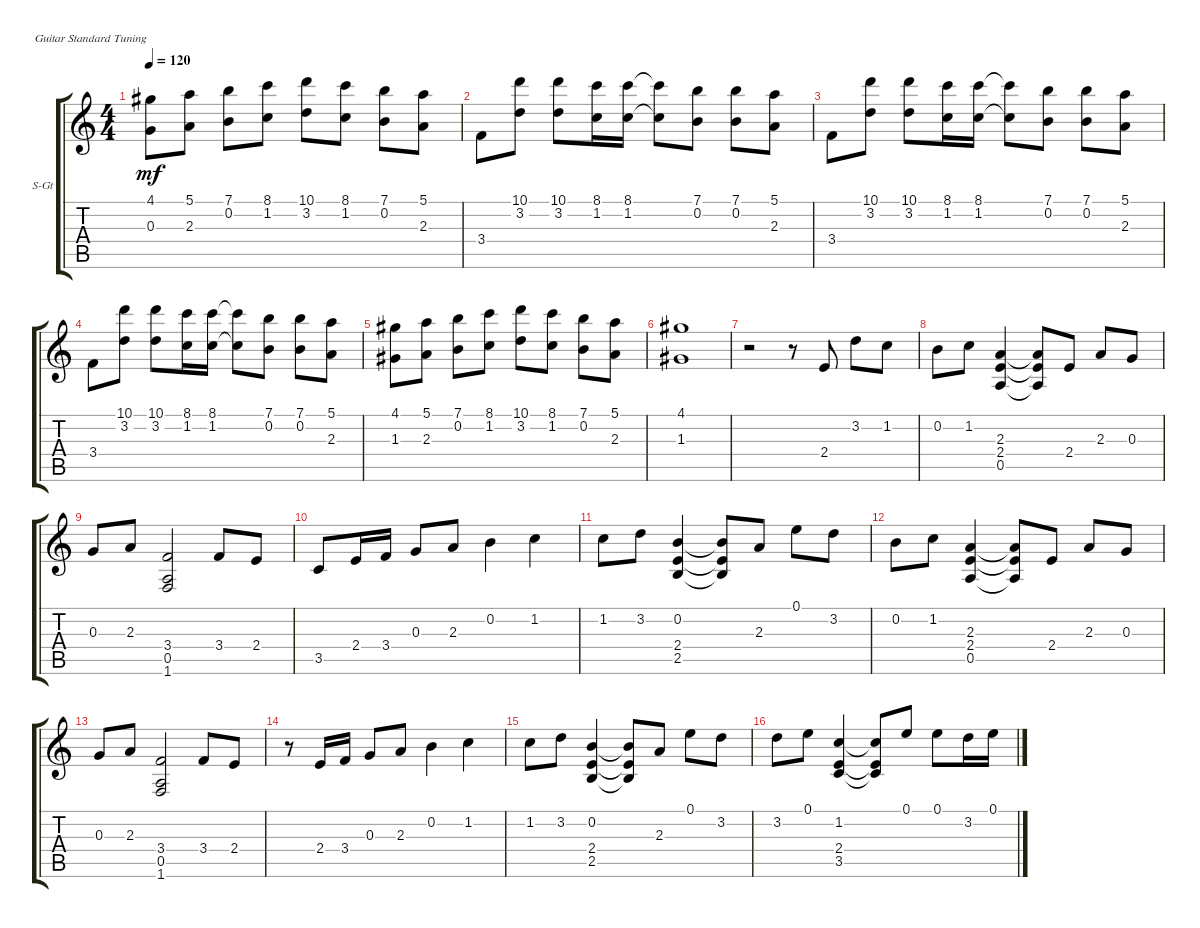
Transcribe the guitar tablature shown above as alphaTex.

\defaultSystemsLayout 4
\bracketExtendMode groupsimilarinstruments
\firstSystemTrackNameOrientation horizontal
\otherSystemsTrackNameOrientation horizontal
\track ("Steel Guitar" "S-Gt") {instrument acousticguitarsteel}
\staff {score tabs}
\tuning (E4 B3 G3 D3 A2 E2)
\ts (4 4)
\tempo 120
\clef g2
\ks c
(4.1 0.3).8{dy mf} (5.1 2.3).8 (7.1 0.2).8 (8.1 1.2).8 (10.1 3.2).8 (8.1 1.2).8 (7.1 0.2).8 (5.1 2.3).8 |
3.4.8 (10.1 3.2).8 (10.1 3.2).8 (8.1 1.2).16 (8.1 1.2).16 (8.1{t} 1.2{t}).8 (7.1 0.2).8 (7.1 0.2).8 (5.1 2.3).8 |
3.4.8 (10.1 3.2).8 (10.1 3.2).8 (8.1 1.2).16 (8.1 1.2).16 (8.1{t} 1.2{t}).8 (7.1 0.2).8 (7.1 0.2).8 (5.1 2.3).8 |
3.4.8 (10.1 3.2).8 (10.1 3.2).8 (8.1 1.2).16 (8.1 1.2).16 (8.1{t} 1.2{t}).8 (7.1 0.2).8 (7.1 0.2).8 (5.1 2.3).8 |
(4.1 1.3).8 (5.1 2.3).8 (7.1 0.2).8 (8.1 1.2).8 (10.1 3.2).8 (8.1 1.2).8 (7.1 0.2).8 (5.1 2.3).8 |
(4.1 1.3).1 |
r.2 r.8 2.4.8 3.2.8 1.2.8 |
0.2.8 1.2.8 (2.3 2.4 0.5).4 (2.3{t} 2.4{t} 0.5{t}).8 2.4.8 2.3.8 0.3.8 |
0.3.8 2.3.8 (3.4 0.5 1.6).2 3.4.8 2.4.8 |
3.5.8 2.4.16 3.4.16 0.3.8 2.3.8 0.2.4 1.2.4 |
1.2.8 3.2.8 (0.2 2.4 2.5).4 (0.2{t} 2.4{t} 2.5{t}).8 2.3.8 0.1.8 3.2.8 |
0.2.8 1.2.8 (2.3 2.4 0.5).4 (2.3{t} 2.4{t} 0.5{t}).8 2.4.8 2.3.8 0.3.8 |
0.3.8 2.3.8 (3.4 0.5 1.6).2 3.4.8 2.4.8 |
r.8 2.4.16 3.4.16 0.3.8 2.3.8 0.2.4 1.2.4 |
1.2.8 3.2.8 (0.2 2.4 2.5).4 (2.5{t} 2.4{t} 0.2{t}).8 2.3.8 0.1.8 3.2.8 |
3.2.8 0.1.8 (1.2 2.4 3.5).4 (3.5{t} 2.4{t} 1.2{t}).8 0.1.8 0.1.8 3.2.16 0.1.16
